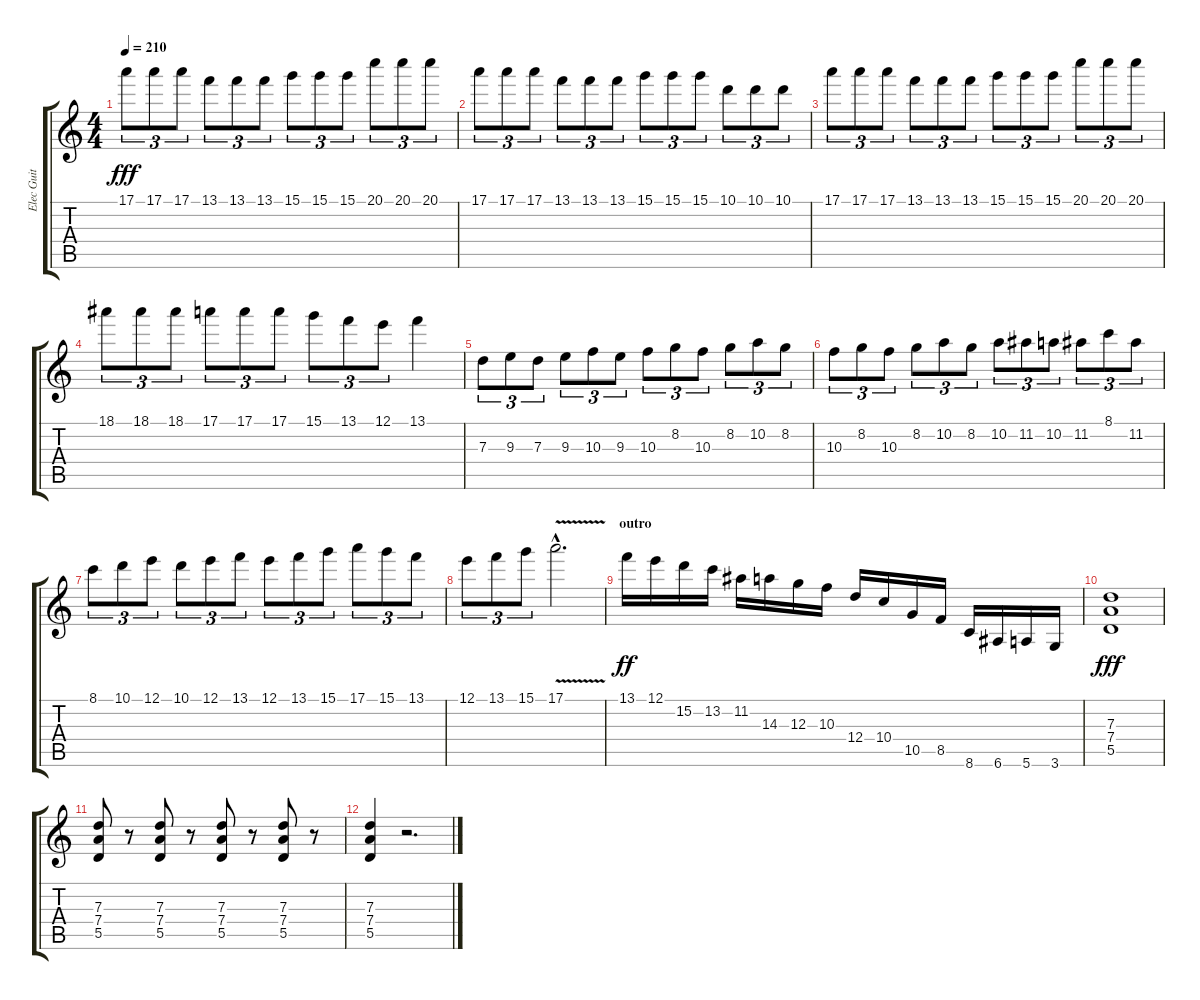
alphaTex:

\track ("Elec Guit 2" "Elec Guit ") {instrument overdrivenguitar}
\staff {score tabs}
\tuning (E4 B3 G3 D3 A2 E2) {hide}
\ts (4 4)
\tempo 210
\clef g2
\ks c
17.1.8{tu (3 2) dy fff} 17.1.8{tu (3 2)} 17.1.8{tu (3 2)} 13.1.8{tu (3 2)} 13.1.8{tu (3 2)} 13.1.8{tu (3 2)} 15.1.8{tu (3 2)} 15.1.8{tu (3 2)} 15.1.8{tu (3 2)} 20.1.8{tu (3 2)} 20.1.8{tu (3 2)} 20.1.8{tu (3 2)} |
17.1.8{tu (3 2)} 17.1.8{tu (3 2)} 17.1.8{tu (3 2)} 13.1.8{tu (3 2)} 13.1.8{tu (3 2)} 13.1.8{tu (3 2)} 15.1.8{tu (3 2)} 15.1.8{tu (3 2)} 15.1.8{tu (3 2)} 10.1.8{tu (3 2)} 10.1.8{tu (3 2)} 10.1.8{tu (3 2)} |
17.1.8{tu (3 2)} 17.1.8{tu (3 2)} 17.1.8{tu (3 2)} 13.1.8{tu (3 2)} 13.1.8{tu (3 2)} 13.1.8{tu (3 2)} 15.1.8{tu (3 2)} 15.1.8{tu (3 2)} 15.1.8{tu (3 2)} 20.1.8{tu (3 2)} 20.1.8{tu (3 2)} 20.1.8{tu (3 2)} |
18.1.8{tu (3 2)} 18.1.8{tu (3 2)} 18.1.8{tu (3 2)} 17.1.8{tu (3 2)} 17.1.8{tu (3 2)} 17.1.8{tu (3 2)} 15.1.8{tu (3 2)} 13.1.8{tu (3 2)} 12.1.8{tu (3 2)} 13.1.4 |
7.3.8{tu (3 2)} 9.3.8{tu (3 2)} 7.3.8{tu (3 2)} 9.3.8{tu (3 2)} 10.3.8{tu (3 2)} 9.3.8{tu (3 2)} 10.3.8{tu (3 2)} 8.2.8{tu (3 2)} 10.3.8{tu (3 2)} 8.2.8{tu (3 2)} 10.2.8{tu (3 2)} 8.2.8{tu (3 2)} |
10.3.8{tu (3 2)} 8.2.8{tu (3 2)} 10.3.8{tu (3 2)} 8.2.8{tu (3 2)} 10.2.8{tu (3 2)} 8.2.8{tu (3 2)} 10.2.8{tu (3 2)} 11.2.8{tu (3 2)} 10.2.8{tu (3 2)} 11.2.8{tu (3 2)} 8.1.8{tu (3 2)} 11.2.8{tu (3 2)} |
8.1.8{tu (3 2)} 10.1.8{tu (3 2)} 12.1.8{tu (3 2)} 10.1.8{tu (3 2)} 12.1.8{tu (3 2)} 13.1.8{tu (3 2)} 12.1.8{tu (3 2)} 13.1.8{tu (3 2)} 15.1.8{tu (3 2)} 17.1.8{tu (3 2)} 15.1.8{tu (3 2)} 13.1.8{tu (3 2)} |
12.1.8{tu (3 2)} 13.1.8{tu (3 2)} 15.1.8{tu (3 2)} 17.1{v hac}.2{d} |
\section ("" "outro")
13.1.16{dy ff} 12.1.16 15.2.16 13.2.16 11.2.16 14.3.16 12.3.16 10.3.16 12.4.16 10.4.16 10.5.16 8.5.16 8.6.16 6.6.16 5.6.16 3.6.16 |
(7.3 7.4 5.5).1{dy fff} |
(7.3 7.4 5.5).8 r.8 (7.3 7.4 5.5).8 r.8 (7.3 7.4 5.5).8 r.8 (7.3 7.4 5.5).8 r.8 |
(7.3 7.4 5.5).4 r.2{d}
